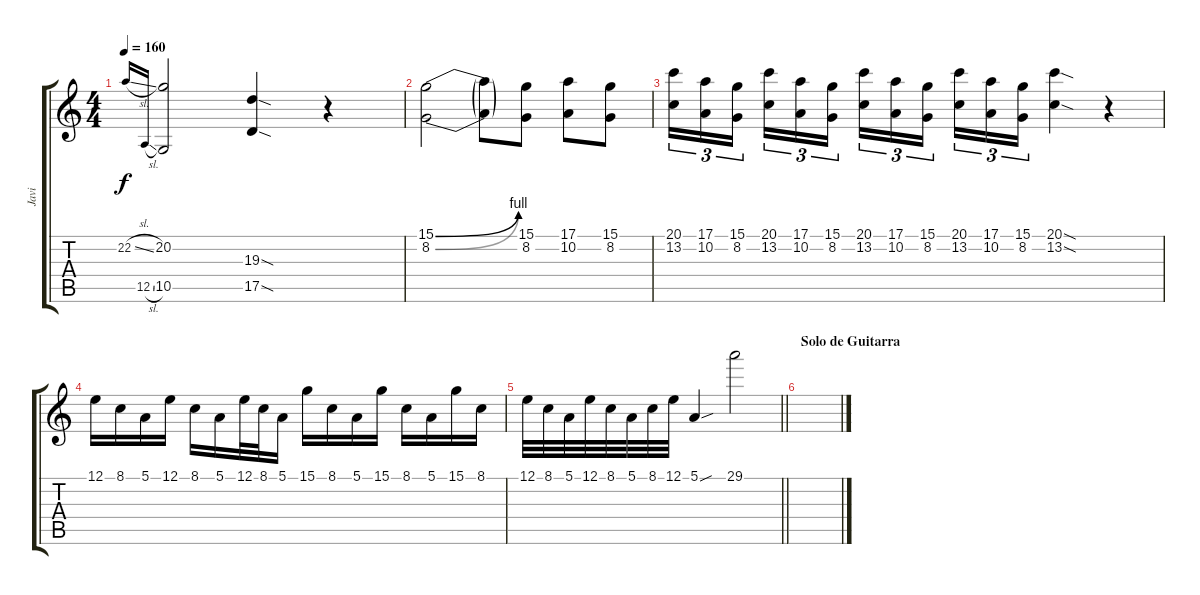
\track ("Javi" "Javi") {instrument lead2sawtooth}
\staff {score tabs}
\tuning (E4 B3 G3 D3 A2 E2) {hide}
\ts (4 4)
\tempo 160
\clef g2
\ks c
22.2{sl}.16{gr onbeat dy f} 12.5{sl}.16{gr onbeat} (20.2 10.5).2 (19.3{sod} 17.5{sod}).4 r.4 |
(15.1{be (bend 0 0 60 4)} 8.2{be (bend 0 0 60 4)}).2 (15.1{t} 8.2{t}).8 (15.1 8.2).8 (17.1 10.2).8 (15.1 8.2).8 |
(20.1 13.2).16{tu (3 2)} (17.1 10.2).16{tu (3 2)} (15.1 8.2).16{tu (3 2) beam splitsecondary} (20.1 13.2).16{tu (3 2)} (17.1 10.2).16{tu (3 2)} (15.1 8.2).16{tu (3 2)} (20.1 13.2).16{tu (3 2)} (17.1 10.2).16{tu (3 2)} (15.1 8.2).16{tu (3 2) beam splitsecondary} (20.1 13.2).16{tu (3 2)} (17.1 10.2).16{tu (3 2)} (15.1 8.2).16{tu (3 2)} (20.1{sod} 13.2{sod}).4 r.4 |
12.1.16 8.1.16 5.1.16 12.1.16 8.1.16 5.1.16 12.1.32 8.1.32 5.1.16 15.1.16 8.1.16 5.1.16 15.1.16 8.1.16 5.1.16 15.1.16 8.1.16 |
\barLineRight lightlight
12.1.32 8.1.32 5.1.32 12.1.32 8.1.32 5.1.32 8.1.32 12.1.32 5.1{sou}.4 29.1.2 |
\section ("" "Solo de Guitarra")
